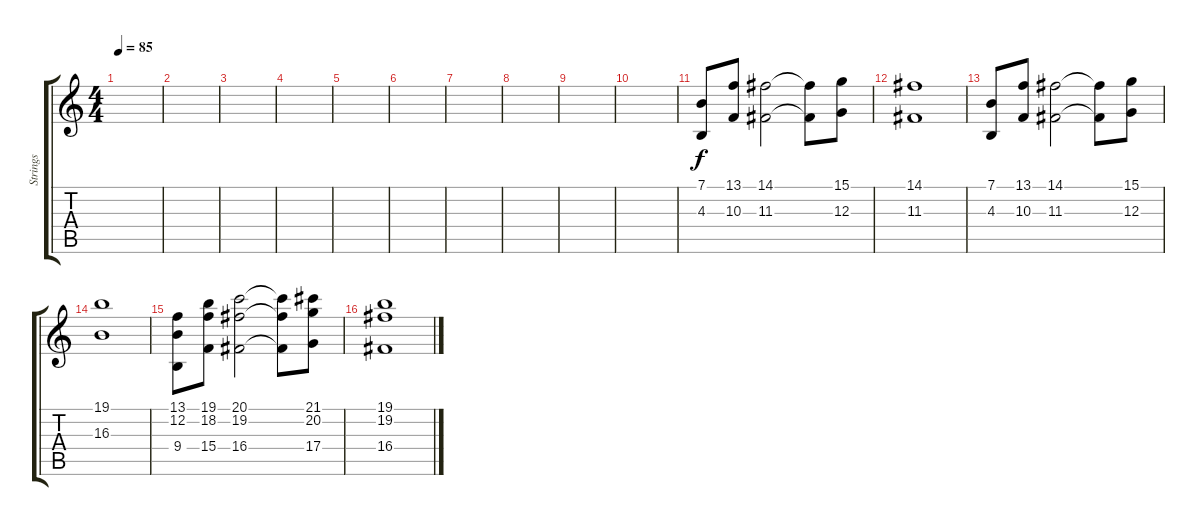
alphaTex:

\track ("Strings" "Strings") {instrument stringensemble1}
\staff {score tabs}
\tuning (E4 B3 G3 D3 A2 E2) {hide}
\ts (4 4)
\tempo 85
\clef g2
\ks c
|
|
|
|
|
|
|
|
|
|
(7.1 4.3).8 (13.1 10.3).8 (14.1 11.3).2 (14.1{t} 11.3{t}).8 (15.1 12.3).8 |
(14.1 11.3).1 |
(7.1 4.3).8 (13.1 10.3).8 (14.1 11.3).2 (14.1{t} 11.3{t}).8 (15.1 12.3).8 |
(19.1 16.3).1 |
(13.1 12.2 9.4).8 (19.1 18.2 15.4).8 (20.1 19.2 16.4).2 (20.1{t} 19.2{t} 16.4{t}).8 (21.1 20.2 17.4).8 |
(19.1 19.2 16.4).1
